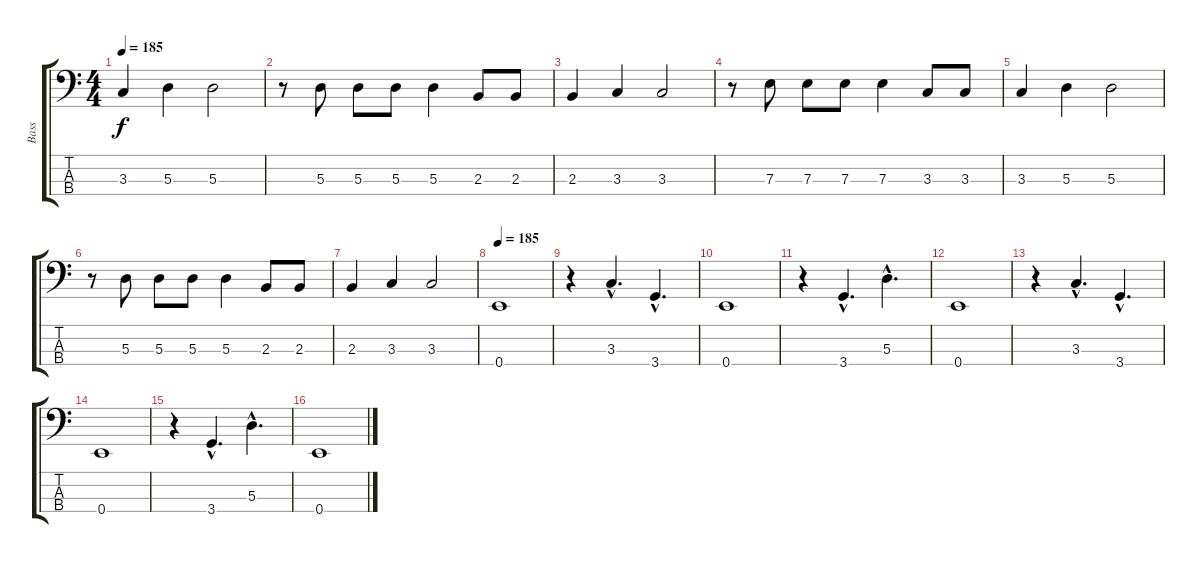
\track ("Bass" "Bass") {instrument electricbasspick}
\staff {score tabs}
\tuning (G2 D2 A1 E1) {hide}
\ts (4 4)
\tempo 185
\clef f4
\ks c
3.3.4{dy f} 5.3.4 5.3.2 |
r.8 5.3.8 5.3.8 5.3.8 5.3.4 2.3.8 2.3.8 |
2.3.4 3.3.4 3.3.2 |
r.8 7.3.8 7.3.8 7.3.8 7.3.4 3.3.8 3.3.8 |
3.3.4 5.3.4 5.3.2 |
r.8 5.3.8 5.3.8 5.3.8 5.3.4 2.3.8 2.3.8 |
2.3.4 3.3.4 3.3.2 |
\tempo 185
0.4.1 |
r.4 3.3{hac}.4{d} 3.4{hac}.4{d} |
0.4.1 |
r.4 3.4{hac}.4{d} 5.3{hac}.4{d} |
0.4.1 |
r.4 3.3{hac}.4{d} 3.4{hac}.4{d} |
0.4.1 |
r.4 3.4{hac}.4{d} 5.3{hac}.4{d} |
0.4.1
